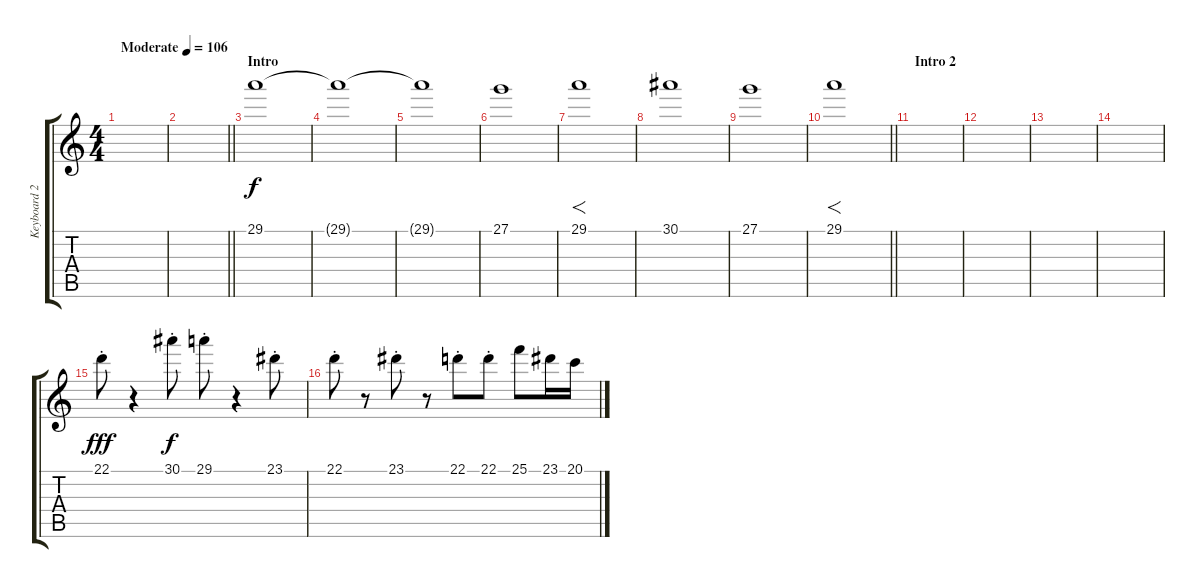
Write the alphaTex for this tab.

\track ("Keyboard 2" "Keyboard 2") {instrument stringensemble1}
\staff {score tabs}
\tuning (E4 B3 G3 D3 A2 D2) {hide}
\ts (4 4)
\tempo (106 "Moderate")
\clef g2
\ks c
|
\barLineRight lightlight
|
\section ("" "Intro")
29.1.1{volume 13} |
29.1{t}.1 |
29.1{t}.1 |
27.1.1 |
29.1.1{f} |
30.1.1 |
27.1.1 |
\barLineRight lightlight
29.1.1{f} |
\section ("" "Intro 2")
|
|
|
|
22.1{st}.8{dy fff} r.4 30.1{st}.8{dy f} 29.1{st}.8 r.4 23.1{st}.8 |
22.1{st}.8 r.8 23.1{st}.8 r.8 22.1{st}.8 22.1{st}.8 25.1.8 23.1.16 20.1.16
